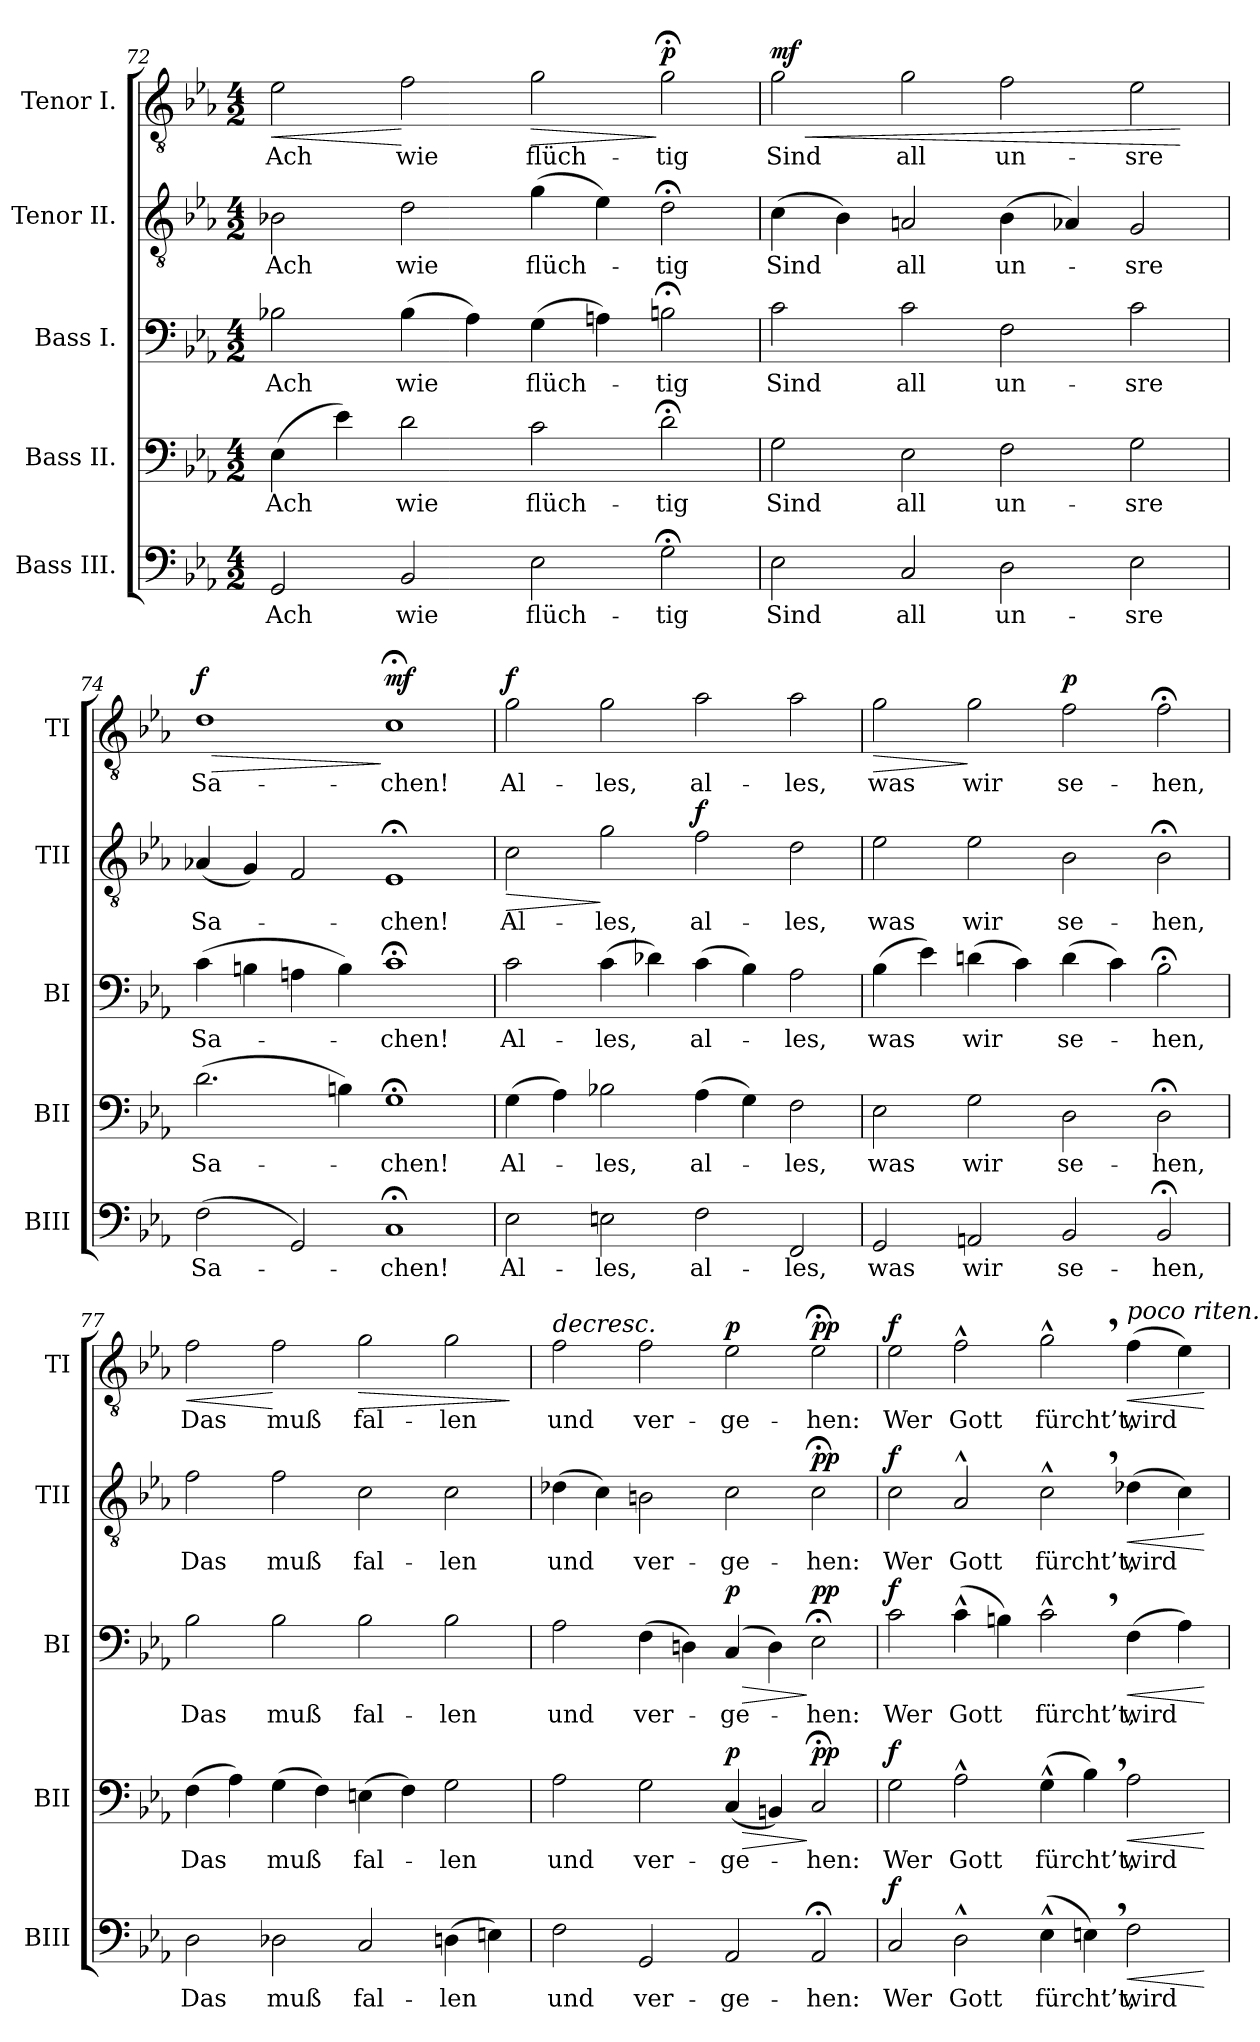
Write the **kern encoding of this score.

**kern	**text	**dynam	**kern	**text	**dynam	**kern	**text	**dynam	**kern	**text	**dynam	**kern	**text	**dynam
*part5	*part5	*part5	*part4	*part4	*part4	*part3	*part3	*part3	*part2	*part2	*part2	*part1	*part1	*part1
*staff5	*staff5	*staff5	*staff4	*staff4	*staff4	*staff3	*staff3	*staff3	*staff2	*staff2	*staff2	*staff1	*staff1	*staff1
*I"Bass III.	*	*	*I"Bass II.	*	*	*I"Bass I.	*	*	*I"Tenor II.	*	*	*I"Tenor I.	*	*
*I'BIII	*	*	*I'BII	*	*	*I'BI	*	*	*I'TII	*	*	*I'TI	*	*
!!LO:LB:g=z
*clefF4	*	*	*clefF4	*	*	*clefF4	*	*	*clefGv2	*	*	*clefGv2	*	*
*k[b-e-a-]	*	*	*k[b-e-a-]	*	*	*k[b-e-a-]	*	*	*k[b-e-a-]	*	*	*k[b-e-a-]	*	*
*M4/2	*	*	*M4/2	*	*	*M4/2	*	*	*M4/2	*	*	*M4/2	*	*
=72	=72	=72	=72	=72	=72	=72	=72	=72	=72	=72	=72	=72	=72	=72
!	!LO:LY:b	!	!	!LO:LY:b	!	!	!LO:LY:b	!	!	!LO:LY:b	!	!	!LO:LY:b	!LO:HP:b
2GG/	Ach	.	(>4E-\	Ach	.	2B-X\	Ach	.	2B-X\	Ach	.	2e-\	Ach	<
.	.	.	4e-\)	.	.	.	.	.	.	.	.	.	.	.
!	!LO:LY:b	!	!	!LO:LY:b	!	!	!LO:LY:b	!	!	!LO:LY:b	!	!	!LO:LY:b	!
2BB-/	wie	.	2d\	wie	.	(>4B-\	wie	.	2d\	wie	.	2f\	wie	[
.	.	.	.	.	.	4A-\)	.	.	.	.	.	.	.	.
!	!LO:LY:b	!	!	!LO:LY:b	!	!	!LO:LY:b	!	!	!LO:LY:b	!	!	!LO:LY:b	!LO:HP:b
2E-\	flüch-	.	2c\	flüch-	.	(>4G\	flüch-	.	(>4g\	flüch-	.	2g\	flüch-	>
.	.	.	.	.	.	4An\)	.	.	4e-\)	.	.	.	.	.
!	!LO:LY:b	!	!	!LO:LY:b	!	!	!LO:LY:b	!	!	!LO:LY:b	!	!	!LO:LY:b	!LO:DY:n=1:a
2G;<\	-tig	.	2d;<\	-tig	.	2Bn;<\	-tig	.	2d;<\	-tig	.	2g;<\	-tig	] p
=73	=73	=73	=73	=73	=73	=73	=73	=73	=73	=73	=73	=73	=73	=73
!	!LO:LY:b	!	!	!LO:LY:b	!	!	!LO:LY:b	!	!	!LO:LY:b	!	!	!LO:LY:b	!LO:HP:b
!	!	!	!	!	!	!	!	!	!	!	!	!	!	!LO:DY:n=1:a
2E-\	Sind	.	2G\	Sind	.	2c\	Sind	.	(>4c\	Sind	.	2g\	Sind	< mf
.	.	.	.	.	.	.	.	.	4B-\)	.	.	.	.	.
!	!LO:LY:b	!	!	!LO:LY:b	!	!	!LO:LY:b	!	!	!LO:LY:b	!	!	!LO:LY:b	!
2C/	all	.	2E-\	all	.	2c\	all	.	2An/	all	.	2g\	all	.
!	!LO:LY:b	!	!	!LO:LY:b	!	!	!LO:LY:b	!	!	!LO:LY:b	!	!	!LO:LY:b	!
2D\	un-	.	2F\	un-	.	2F\	un-	.	(>4B-\	un-	.	2f\	un-	.
.	.	.	.	.	.	.	.	.	4A-X/)	.	.	.	.	.
!	!LO:LY:b	!	!	!LO:LY:b	!	!	!LO:LY:b	!	!	!LO:LY:b	!	!	!LO:LY:b	!
2E-\	-sre	.	2G\	-sre	.	2c\	-sre	.	2G/	-sre	.	2e-\	-sre	.
.	.	.	.	.	.	.	.	.	.	.	.	.	.	[
=74	=74	=74	=74	=74	=74	=74	=74	=74	=74	=74	=74	=74	=74	=74
!	!LO:LY:b	!	!	!LO:LY:b	!	!	!LO:LY:b	!	!	!LO:LY:b	!	!	!LO:LY:b	!LO:HP:b
!	!	!	!	!	!	!	!	!	!	!	!	!	!	!LO:DY:n=1:a
(>2F\	Sa-	.	(>2.d\	Sa-	.	(>4c\	Sa-	.	(<4A-X/	Sa-	.	1d	Sa-	> f
.	.	.	.	.	.	4Bn\	.	.	4G/)	.	.	.	.	.
2GG/)	.	.	.	.	.	4An\	.	.	2F/	.	.	.	.	.
.	.	.	4Bn\)	.	.	4B\)	.	.	.	.	.	.	.	.
!	!LO:LY:b	!	!	!LO:LY:b	!	!	!LO:LY:b	!	!	!LO:LY:b	!	!	!LO:LY:b	!LO:DY:n=2:a
1C;<	-chen!	.	1G;<	-chen!	.	1c;<	-chen!	.	1E-;<	-chen!	.	1c;<	-chen!	] mf
!!LO:PB:g=z
=75	=75	=75	=75	=75	=75	=75	=75	=75	=75	=75	=75	=75	=75	=75
!	!LO:LY:b	!	!	!LO:LY:b	!	!	!LO:LY:b	!	!	!LO:LY:b	!LO:HP:b	!	!LO:LY:b	!LO:DY:a
2E-\	Al-	.	(>4G\	Al-	.	2c\	Al-	.	2c\	Al-	>	2g\	Al-	f
.	.	.	4A-\)	.	.	.	.	.	.	.	.	.	.	.
!	!LO:LY:b	!	!	!LO:LY:b	!	!	!LO:LY:b	!	!	!LO:LY:b	!	!	!LO:LY:b	!
2En\	-les,	.	2B-X\	-les,	.	(>4c\	-les,	.	2g\	-les,	]	2g\	-les,	.
.	.	.	.	.	.	4d-X\)	.	.	.	.	.	.	.	.
!	!LO:LY:b	!	!	!LO:LY:b	!	!	!LO:LY:b	!	!	!LO:LY:b	!LO:DY:a	!	!LO:LY:b	!
2F\	al-	.	(>4A-\	al-	.	(>4c\	al-	.	2f\	al-	f	2a-\	al-	.
.	.	.	4G\)	.	.	4B-\)	.	.	.	.	.	.	.	.
!	!LO:LY:b	!	!	!LO:LY:b	!	!	!LO:LY:b	!	!	!LO:LY:b	!	!	!LO:LY:b	!
2FF/	-les,	.	2F\	-les,	.	2A-\	-les,	.	2d\	-les,	.	2a-\	-les,	.
=76	=76	=76	=76	=76	=76	=76	=76	=76	=76	=76	=76	=76	=76	=76
!	!LO:LY:b	!	!	!LO:LY:b	!	!	!LO:LY:b	!	!	!LO:LY:b	!	!	!LO:LY:b	!LO:HP:b
2GG/	was	.	2E-\	was	.	(>4B-\	was	.	2e-\	was	.	2g\	was	>
.	.	.	.	.	.	4e-\)	.	.	.	.	.	.	.	.
!	!LO:LY:b	!	!	!LO:LY:b	!	!	!LO:LY:b	!	!	!LO:LY:b	!	!	!LO:LY:b	!
2AAn/	wir	.	2G\	wir	.	(>4dn\	wir	.	2e-\	wir	.	2g\	wir	]
.	.	.	.	.	.	4c\)	.	.	.	.	.	.	.	.
!	!LO:LY:b	!	!	!LO:LY:b	!	!	!LO:LY:b	!	!	!LO:LY:b	!	!	!LO:LY:b	!LO:DY:a
2BB-/	se-	.	2D\	se-	.	(>4d\	se-	.	2B-\	se-	.	2f\	se-	p
.	.	.	.	.	.	4c\)	.	.	.	.	.	.	.	.
!	!LO:LY:b	!	!	!LO:LY:b	!	!	!LO:LY:b	!	!	!LO:LY:b	!	!	!LO:LY:b	!
2BB-;</	-hen,	.	2D;<\	-hen,	.	2B-;<\	-hen,	.	2B-;<\	-hen,	.	2f;<\	-hen,	.
=77	=77	=77	=77	=77	=77	=77	=77	=77	=77	=77	=77	=77	=77	=77
!	!LO:LY:b	!	!	!LO:LY:b	!	!	!LO:LY:b	!	!	!LO:LY:b	!	!	!LO:LY:b	!LO:HP:b
2D\	Das	.	(>4F\	Das	.	2B-\	Das	.	2f\	Das	.	2f\	Das	<
.	.	.	4A-\)	.	.	.	.	.	.	.	.	.	.	.
!	!LO:LY:b	!	!	!LO:LY:b	!	!	!LO:LY:b	!	!	!LO:LY:b	!	!	!LO:LY:b	!
2D-X\	muß	.	(>4G\	muß	.	2B-\	muß	.	2f\	muß	.	2f\	muß	[
.	.	.	4F\)	.	.	.	.	.	.	.	.	.	.	.
!	!LO:LY:b	!	!	!LO:LY:b	!	!	!LO:LY:b	!	!	!LO:LY:b	!	!	!LO:LY:b	!LO:HP:b
2C/	fal-	.	(>4En\	fal-	.	2B-\	fal-	.	2c\	fal-	.	2g\	fal-	>
.	.	.	4F\)	.	.	.	.	.	.	.	.	.	.	.
!	!LO:LY:b	!	!	!LO:LY:b	!	!	!LO:LY:b	!	!	!LO:LY:b	!	!	!LO:LY:b	!
(>4Dn\	-len	.	2G\	-len	.	2B-\	-len	.	2c\	-len	.	2g\	-len	.
4En\)	.	.	.	.	.	.	.	.	.	.	.	.	.	.
.	.	.	.	.	.	.	.	.	.	.	.	.	.	]
!!LO:LB:g=z
=78	=78	=78	=78	=78	=78	=78	=78	=78	=78	=78	=78	=78	=78	=78
!	!	!	!	!	!	!	!	!	!	!	!	!LO:TX:a:i:t=decresc.	!	!
!	!LO:LY:b	!	!	!LO:LY:b	!	!	!LO:LY:b	!	!	!LO:LY:b	!	!	!LO:LY:b	!
2F\	und	.	2A-\	und	.	2A-\	und	.	(>4d-X\	und	.	2f\	und	.
.	.	.	.	.	.	.	.	.	4c\)	.	.	.	.	.
!	!LO:LY:b	!	!	!LO:LY:b	!	!	!LO:LY:b	!	!	!LO:LY:b	!	!	!LO:LY:b	!
2GG/	ver-	.	2G\	ver-	.	(>4F\	ver-	.	2Bn\	ver-	.	2f\	ver-	.
.	.	.	.	.	.	4Dn\)	.	.	.	.	.	.	.	.
!	!LO:LY:b	!	!	!LO:LY:b	!LO:HP:b	!	!LO:LY:b	!LO:HP:b	!	!LO:LY:b	!	!	!LO:LY:b	!
!	!	!	!	!	!LO:DY:n=1:a	!	!	!LO:DY:n=1:a	!	!	!	!	!	!LO:DY:a
2AA-/	-ge-	.	(<4C/	-ge-	> p	(>4C/	-ge-	> p	2c\	-ge-	.	2e-\	-ge-	p
.	.	.	4BBn/)	.	.	4D\)	.	.	.	.	.	.	.	.
!	!LO:LY:b	!	!	!LO:LY:b	!LO:DY:n=2:a	!	!LO:LY:b	!LO:DY:n=2:a	!	!LO:LY:b	!LO:DY:a	!	!LO:LY:b	!LO:DY:a
2AA-;</	-hen:	.	2C;</	-hen:	] pp	2E-;<\	-hen:	] pp	2c;<\	-hen:	pp	2e-;<\	-hen:	pp
=79	=79	=79	=79	=79	=79	=79	=79	=79	=79	=79	=79	=79	=79	=79
!	!LO:LY:b	!LO:DY:a	!	!LO:LY:b	!LO:DY:a	!	!LO:LY:b	!LO:DY:a	!	!LO:LY:b	!LO:DY:a	!	!LO:LY:b	!LO:DY:a
2C/	Wer	f	2G\	Wer	f	2c\	Wer	f	2c\	Wer	f	2e-\	Wer	f
!	!LO:LY:b	!	!	!LO:LY:b	!	!	!LO:LY:b	!	!	!LO:LY:b	!	!	!LO:LY:b	!
2D^^\	Gott	.	2A-^^\	Gott	.	(>4c^^\	Gott	.	2A-^^/	Gott	.	2f^^\	Gott	.
.	.	.	.	.	.	4Bn\)	.	.	.	.	.	.	.	.
!	!LO:LY:b	!	!	!LO:LY:b	!	!	!LO:LY:b	!	!	!LO:LY:b	!	!	!LO:LY:b	!
(>4E-^^\	fürcht’t,	.	(>4G^^\	fürcht’t,	.	2c^^,\	fürcht’t,	.	2c^^,\	fürcht’t,	.	2g^^,\	fürcht’t,	.
4En,\)	.	.	4B-,\)	.	.	.	.	.	.	.	.	.	.	.
!	!	!	!	!	!	!	!	!	!	!	!	!LO:TX:a:i:t=poco riten.	!	!
!	!LO:LY:b	!LO:HP:b	!	!LO:LY:b	!LO:HP:b	!	!LO:LY:b	!LO:HP:b	!	!LO:LY:b	!LO:HP:b	!	!LO:LY:b	!LO:HP:b
2F\	wird	<	2A-\	wird	<	(>4F\	wird	<	(>4d-X\	wird	<	(>4f\	wird	<
.	.	.	.	.	.	4A-\)	.	.	4c\)	.	.	4e-\)	.	.
.	.	[	.	.	[	.	.	[	.	.	[	.	.	[
=	=	=	=	=	=	=	=	=	=	=	=	=	=	=
*-	*-	*-	*-	*-	*-	*-	*-	*-	*-	*-	*-	*-	*-	*-
